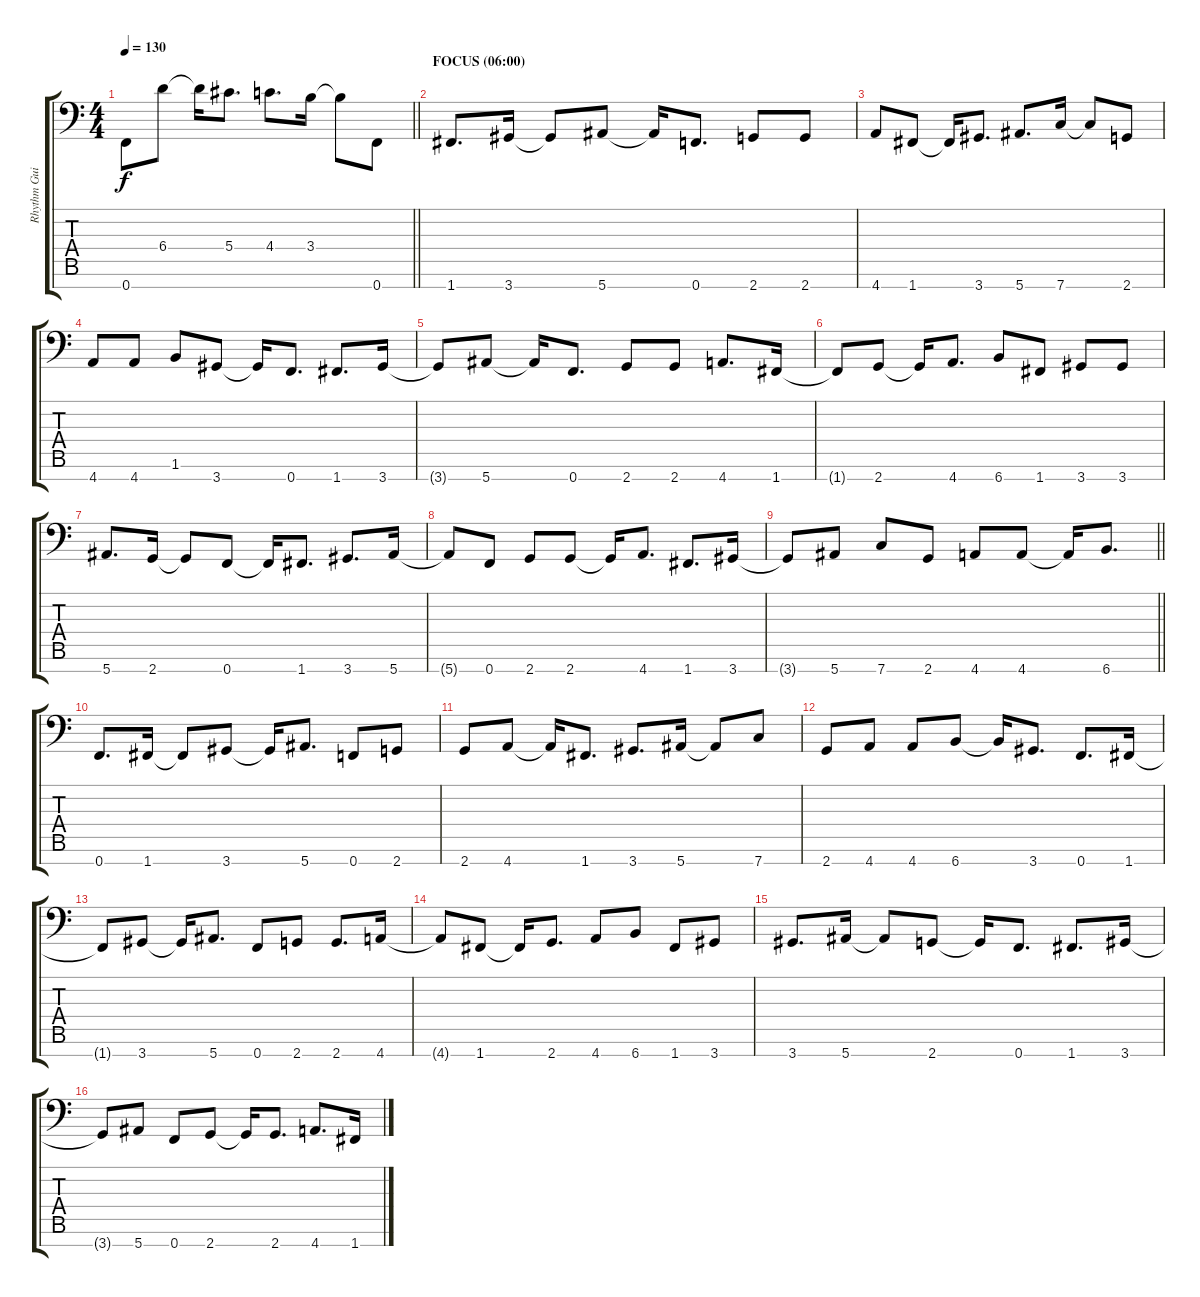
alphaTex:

\track ("Rhythm Guitar 2 (Fredrik Thordendal) " "Rhythm Gui") {instrument overdrivenguitar}
\staff {score tabs}
\tuning (Bb3 F3 Db3 Ab2 Eb2 Bb1 F1) {hide}
\ts (4 4)
\tempo 130
\clef f4
\barLineRight lightlight
\ks c
0.7.8{dy f} 6.4.8 6.4{t}.16 5.4.8{d} 4.4.8{d} 3.4.16 3.4{t}.8 0.7.8 |
\section ("" "FOCUS (06:00)")
1.7.8{d} 3.7.16 3.7{t}.8 5.7.8 5.7{t}.16 0.7.8{d} 2.7.8 2.7.8 |
4.7.8 1.7.8 1.7{t}.16 3.7.8{d} 5.7.8{d} 7.7.16 7.7{t}.8 2.7.8 |
4.7.8 4.7.8 1.6.8 3.7.8 3.7{t}.16 0.7.8{d} 1.7.8{d} 3.7.16 |
3.7{t}.8 5.7.8 5.7{t}.16 0.7.8{d} 2.7.8 2.7.8 4.7.8{d} 1.7.16 |
1.7{t}.8 2.7.8 2.7{t}.16 4.7.8{d} 6.7.8 1.7.8 3.7.8 3.7.8 |
5.7.8{d} 2.7.16 2.7{t}.8 0.7.8 0.7{t}.16 1.7.8{d} 3.7.8{d} 5.7.16 |
5.7{t}.8 0.7.8 2.7.8 2.7.8 2.7{t}.16 4.7.8{d} 1.7.8{d} 3.7.16 |
\barLineRight lightlight
3.7{t}.8 5.7.8 7.7.8 2.7.8 4.7.8 4.7.8 4.7{t}.16 6.7.8{d} |
0.7.8{d} 1.7.16 1.7{t}.8 3.7.8 3.7{t}.16 5.7.8{d} 0.7.8 2.7.8 |
2.7.8 4.7.8 4.7{t}.16 1.7.8{d} 3.7.8{d} 5.7.16 5.7{t}.8 7.7.8 |
2.7.8 4.7.8 4.7.8 6.7.8 6.7{t}.16 3.7.8{d} 0.7.8{d} 1.7.16 |
1.7{t}.8 3.7.8 3.7{t}.16 5.7.8{d} 0.7.8 2.7.8 2.7.8{d} 4.7.16 |
4.7{t}.8 1.7.8 1.7{t}.16 2.7.8{d} 4.7.8 6.7.8 1.7.8 3.7.8 |
3.7.8{d} 5.7.16 5.7{t}.8 2.7.8 2.7{t}.16 0.7.8{d} 1.7.8{d} 3.7.16 |
3.7{t}.8 5.7.8 0.7.8 2.7.8 2.7{t}.16 2.7.8{d} 4.7.8{d} 1.7.16
